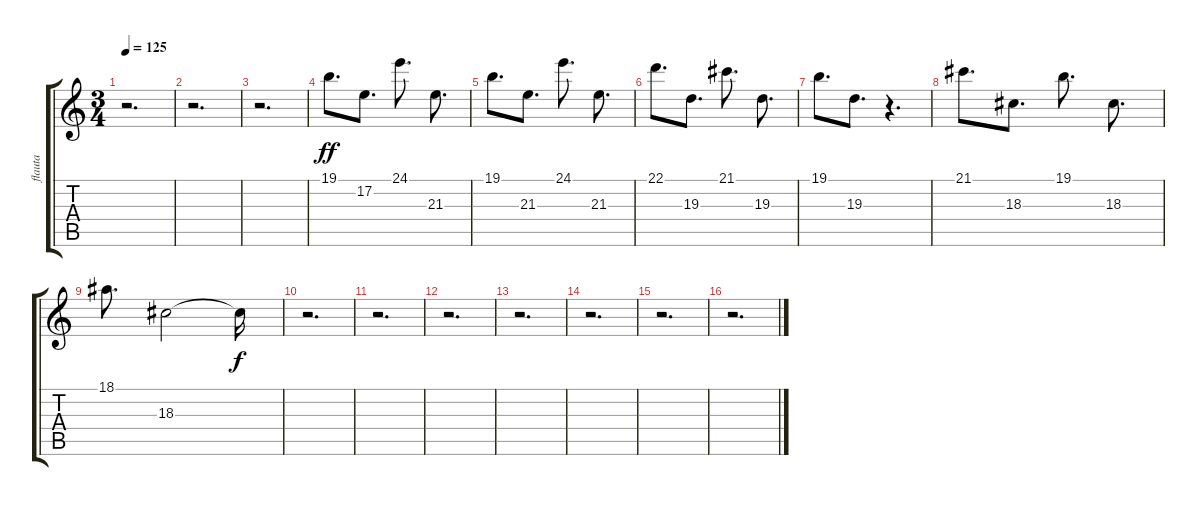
\track ("flauta" "flauta") {instrument flute}
\staff {score tabs}
\tuning (E4 B3 G3 D3 A2 E2) {hide}
\ts (3 4)
\tempo 125
\clef g2
\ks c
r.2{d dy ff} |
r.2{d} |
r.2{d} |
19.1.8{d} 17.2.8{d} 24.1.8{d} 21.3.8{d} |
19.1.8{d} 21.3.8{d} 24.1.8{d} 21.3.8{d} |
22.1.8{d} 19.3.8{d} 21.1.8{d} 19.3.8{d} |
19.1.8{d} 19.3.8{d} r.4{d} |
21.1.8{d} 18.3.8{d} 19.1.8{d} 18.3.8{d} |
18.1.8{d} 18.3.2 18.3{t}.16{dy f} |
r.2{d} |
r.2{d} |
r.2{d} |
r.2{d} |
r.2{d} |
r.2{d} |
r.2{d}
